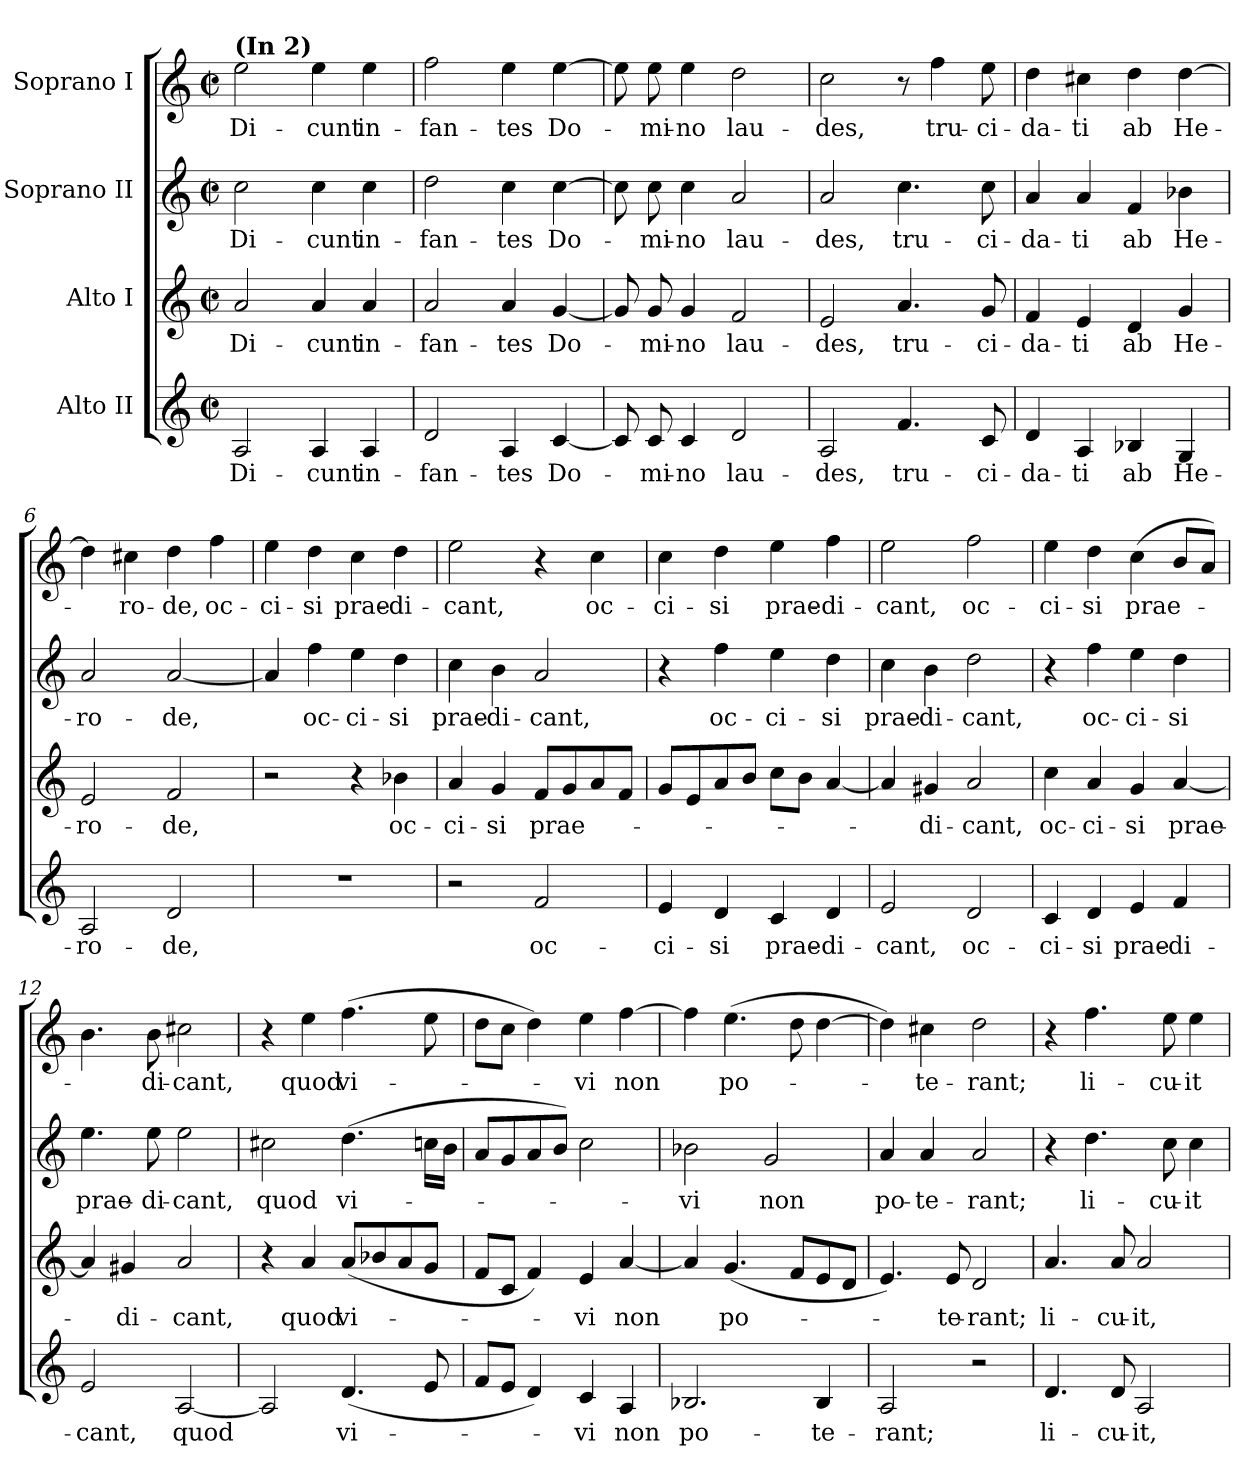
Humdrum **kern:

**kern	**text	**kern	**text	**kern	**text	**kern	**text
*part4	*part4	*part3	*part3	*part2	*part2	*part1	*part1
*staff4	*staff4	*staff3	*staff3	*staff2	*staff2	*staff1	*staff1
*I"Alto II	*	*I"Alto I	*	*I"Soprano II	*	*I"Soprano I	*
*clefG2	*	*clefG2	*	*clefG2	*	*clefG2	*
*k[]	*	*k[]	*	*k[]	*	*k[]	*
*C:	*	*C:	*	*C:	*	*C:	*
*M2/2	*	*M2/2	*	*M2/2	*	*M2/2	*
*met(c|)	*	*met(c|)	*	*met(c|)	*	*met(c|)	*
=1	=1	=1	=1	=1	=1	=1	=1
!	!	!	!	!	!	!LO:TX:a:B:t=(In 2)	!
2A/	Di-	2a/	Di-	2cc\	Di-	2ee\	Di-
4A/	-cunt	4a/	-cunt	4cc\	-cunt	4ee\	-cunt
4A/	in-	4a/	in-	4cc\	in-	4ee\	in-
=2	=2	=2	=2	=2	=2	=2	=2
2d/	-fan-	2a/	-fan-	2dd\	-fan-	2ff\	-fan-
4A/	-tes	4a/	-tes	4cc\	-tes	4ee\	-tes
[4c/	Do-	[4g/	Do-	[4cc\	Do-	[4ee\	Do-
=3	=3	=3	=3	=3	=3	=3	=3
8c/]	.	8g/]	.	8cc\]	.	8ee\]	.
8c/	-mi-	8g/	-mi-	8cc\	-mi-	8ee\	-mi-
4c/	-no	4g/	-no	4cc\	-no	4ee\	-no
2d/	lau-	2f/	lau-	2a/	lau-	2dd\	lau-
=4	=4	=4	=4	=4	=4	=4	=4
2A/	des,	2e/	des,	2a/	-des,	2cc\	-des,
4.f/	tru-	4.a/	tru-	4.cc\	tru-	8r	.
.	.	.	.	.	.	4ff\	tru-
8c/	-ci-	8g/	-ci-	8cc\	-ci-	8ee\	-ci-
=5	=5	=5	=5	=5	=5	=5	=5
4d/	-da-	4f/	-da-	4a/	-da-	4dd\	-da-
4A/	-ti	4e/	-ti	4a/	-ti	4cc#X\	-ti
4B-X/	ab	4d/	ab	4f/	ab	4dd\	ab
4G/	He-	4g/	He-	4b-X\	He-	[4dd\	He-
!!LO:LB:g=z
=6	=6	=6	=6	=6	=6	=6	=6
2A/	-ro-	2e/	-ro-	2a/	-ro-	4dd\]	-­
.	.	.	.	.	.	4cc#X\	ro-
2d/	-de,	2f/	-de,	[2a/	-de,	4dd\	-de,
.	.	.	.	.	.	4ff\	oc-
=7	=7	=7	=7	=7	=7	=7	=7
1r	.	2r	.	4a/]	.	4ee\	-ci-
.	.	.	.	4ff\	oc-	4dd\	-si
.	.	4r	.	4ee\	-ci-	4cc\	prae-
.	.	4b-X\	oc-	4dd\	-si	4dd\	-di-
=8	=8	=8	=8	=8	=8	=8	=8
2r	.	4a/	-ci-	4cc\	prae-	2ee\	-cant,
.	.	4g/	-si	4b\	-di-	.	.
2f/	oc-	8f/L	prae-	2a/	-cant,	4r	.
.	.	8g/	.	.	.	.	.
.	.	8a/	.	.	.	4cc\	oc-
.	.	8f/J	.	.	.	.	.
=9	=9	=9	=9	=9	=9	=9	=9
4e/	-ci-	8g/L	.	4r	.	4cc\	-ci-
.	.	8e/	.	.	.	.	.
4d/	-si	8a/	.	4ff\	oc-	4dd\	-si
.	.	8b/J	.	.	.	.	.
4c/	prae-	8cc\L	.	4ee\	-ci-	4ee\	prae-
.	.	8b\J	.	.	.	.	.
4d/	-di-	[4a/	.	4dd\	-si	4ff\	-di-
=10	=10	=10	=10	=10	=10	=10	=10
2e/	-cant,	4a/]	.	4cc\	prae-	2ee\	-cant,
.	.	4g#X/	-di-	4b\	-di-	.	.
2d/	oc-	2a/	-cant,	2dd\	-cant,	2ff\	oc-
=11	=11	=11	=11	=11	=11	=11	=11
4c/	-ci-	4cc\	oc-	4r	.	4ee\	-ci-
4d/	-si	4a/	-ci-	4ff\	oc-	4dd\	-si
4e/	prae-	4g/	-si	4ee\	-ci-	(4cc\	prae-
4f/	-di-	[4a/	prae-	4dd\	-si	8b/L	.
.	.	.	.	.	.	8a/J)	.
!!LO:LB:g=z
=12	=12	=12	=12	=12	=12	=12	=12
2e/	-cant,	4a/]	-­	4.ee\	prae-	4.b\	-­
.	.	4g#X/	di-	.	.	.	.
.	.	.	.	8ee\	-di-	8b\	di-
[2A/	quod	2a/	-cant,	2ee\	-cant,	2cc#X\	-cant,
=13	=13	=13	=13	=13	=13	=13	=13
2A/]	.	4r	.	2cc#X\	quod	4r	.
.	.	4a/	quod	.	.	4ee\	quod
(4.d/	vi-	(8a/L	vi-	(4.dd\	vi-	(4.ff\	vi-
.	.	8b-X/	.	.	.	.	.
.	.	8a/	.	.	.	.	.
8e/	.	8g/J	.	16ccn\LL	.	8ee\	.
.	.	.	.	16b\JJ	.	.	.
=14	=14	=14	=14	=14	=14	=14	=14
8f/L	.	8f/L	.	8a/L	.	8dd\L	.
8e/J	.	8c/J	.	8g/	.	8cc\J	.
4d/)	.	4f/)	.	8a/	.	4dd\)	.
.	.	.	.	8b/J)	.	.	.
4c/	-vi	4e/	-vi	2cc\	.	4ee\	-vi
4A/	non	[4a/	non	.	.	[4ff\	non
=15	=15	=15	=15	=15	=15	=15	=15
2.B-X/	po-	4a/]	.	2b-X\	-vi	4ff\]	.
.	.	(4.g/	po-	.	.	(4.ee\	po-
.	.	.	.	2g/	non	.	.
.	.	8f/L	.	.	.	8dd\	.
4B-/	-te-	8e/	.	.	.	[4dd\	.
.	.	8d/J	.	.	.	.	.
=16	=16	=16	=16	=16	=16	=16	=16
2A/	-rant;	4.e/)	.	4a/	po-	4dd\])	.
.	.	.	.	4a/	-te-	4cc#X\	-te-
.	.	8e/	-te-	.	.	.	.
2r	.	2d/	-rant;	2a/	-rant;	2dd\	-rant;
!!LO:PB:g=z
=17	=17	=17	=17	=17	=17	=17	=17
4.d/	li-	4.a/	li-	4r	.	4r	.
.	.	.	.	4.dd\	li-	4.ff\	li-
8d/	-cu-	8a/	-cu-	.	.	.	.
2A/	-it,	2a/	-it,	.	.	.	.
.	.	.	.	8cc\	-cu-	8ee\	-cu-
.	.	.	.	4cc\	-it	4ee\	-it
=	=	=	=	=	=	=	=
*-	*-	*-	*-	*-	*-	*-	*-
